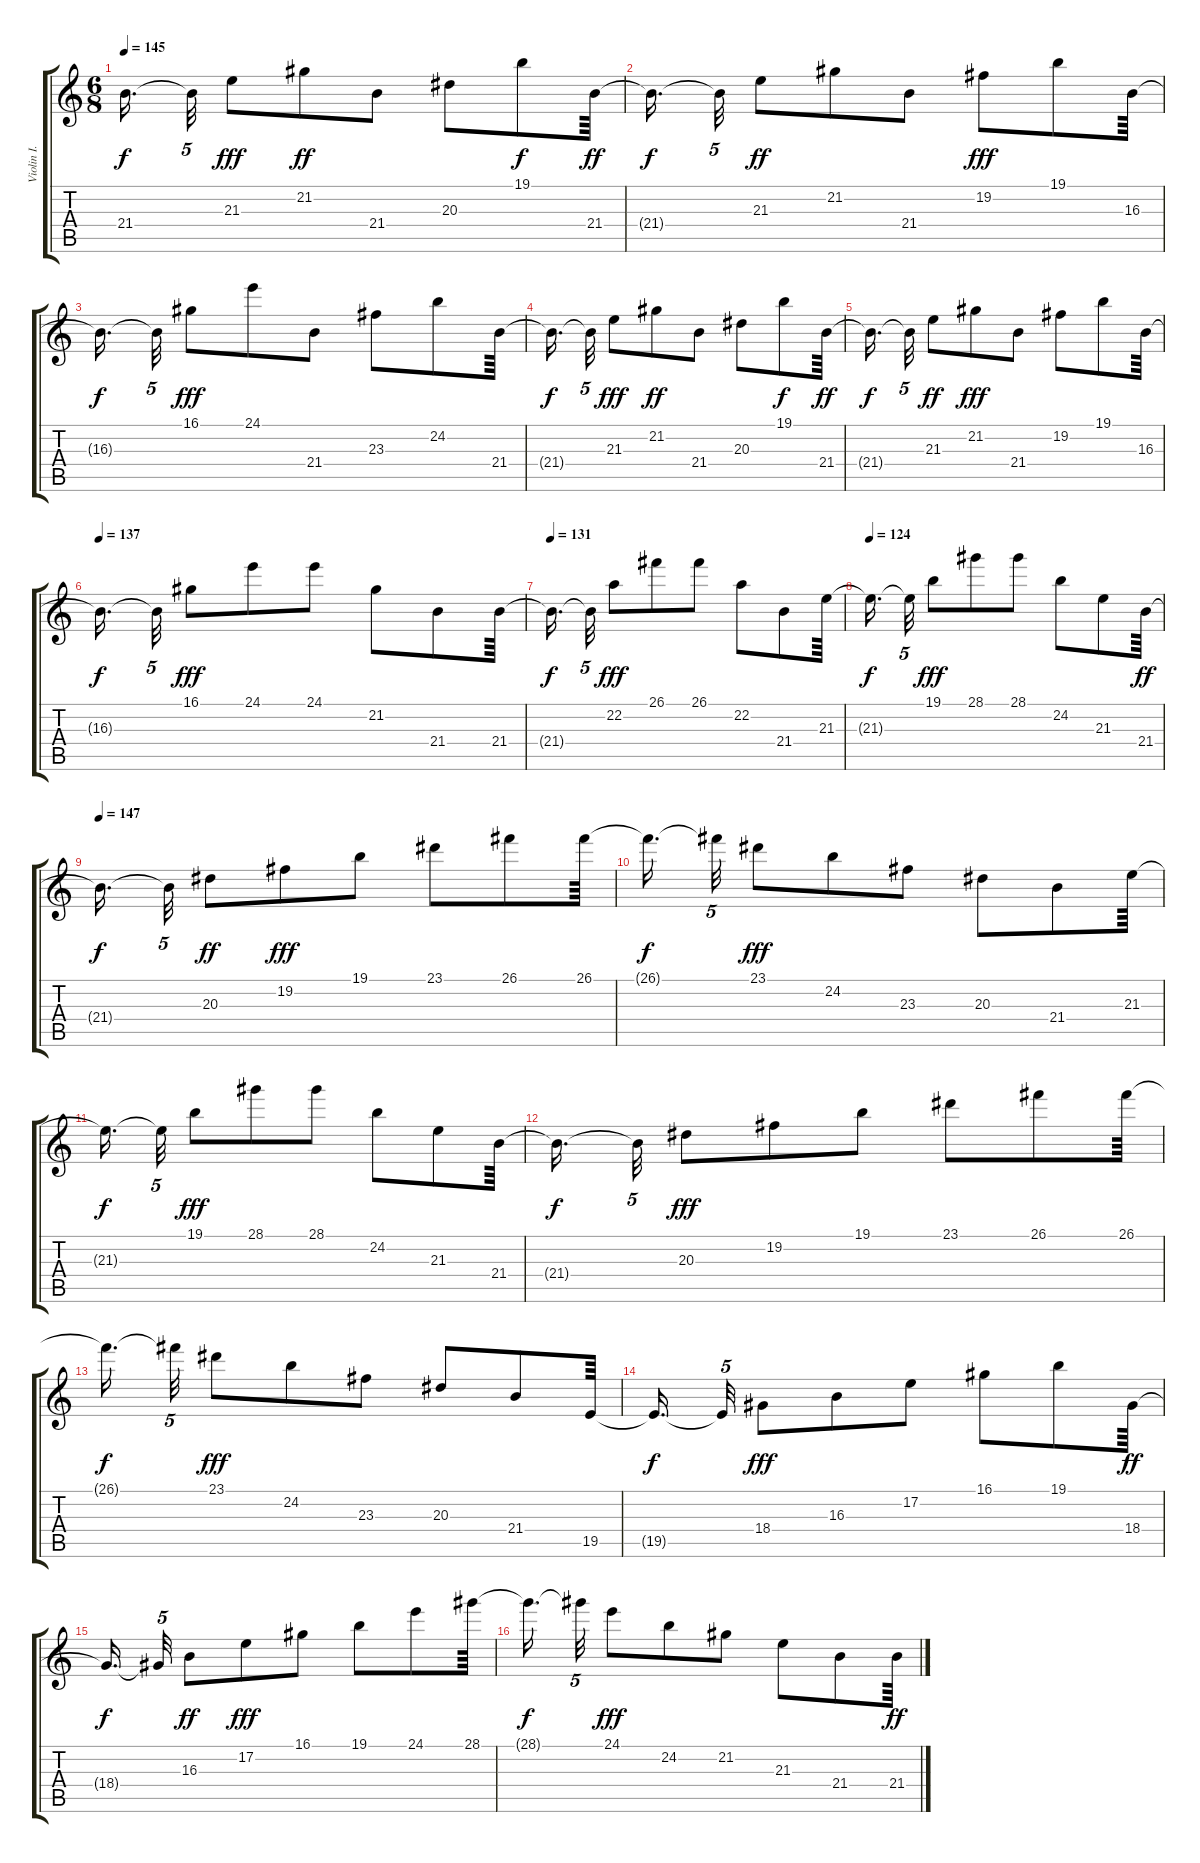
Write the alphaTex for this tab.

\track ("Violin I." "Violin I.") {instrument pizzicatostrings}
\staff {score tabs}
\tuning (E4 B3 G3 D3 A2 E2) {hide}
\ts (6 8)
\tempo 145
\clef g2
\ks c
21.4{t}.16{d dy f beam splitsecondary} 21.4{t}.32{tu (5 4)} 21.3.8{dy fff} 21.2.8{dy ff} 21.4.8 20.3.8 19.1.8{dy f} 21.4.64{dy ff} |
21.4{t}.16{d dy f beam splitsecondary} 21.4{t}.32{tu (5 4)} 21.3.8{dy ff} 21.2.8 21.4.8 19.2.8{dy fff} 19.1.8 16.3.64 |
16.3{t}.16{d dy f beam splitsecondary} 16.3{t}.32{tu (5 4)} 16.1.8{dy fff} 24.1.8 21.4.8 23.3.8 24.2.8 21.4.64 |
21.4{t}.16{d dy f beam splitsecondary} 21.4{t}.32{tu (5 4)} 21.3.8{dy fff} 21.2.8{dy ff} 21.4.8 20.3.8 19.1.8{dy f} 21.4.64{dy ff} |
21.4{t}.16{d dy f beam splitsecondary} 21.4{t}.32{tu (5 4)} 21.3.8{dy ff} 21.2.8{dy fff} 21.4.8 19.2.8 19.1.8 16.3.64 |
\tempo 137
16.3{t}.16{d dy f beam splitsecondary} 16.3{t}.32{tu (5 4)} 16.1.8{dy fff} 24.1.8 24.1.8 21.2.8 21.4.8 21.4.64 |
\tempo 131
21.4{t}.16{d dy f beam splitsecondary} 21.4{t}.32{tu (5 4)} 22.2.8{dy fff} 26.1.8 26.1.8 22.2.8 21.4.8 21.3.64 |
\tempo 124
21.3{t}.16{d dy f beam splitsecondary} 21.3{t}.32{tu (5 4)} 19.1.8{dy fff} 28.1.8 28.1.8 24.2.8 21.3.8 21.4.64{dy ff} |
\tempo 147
21.4{t}.16{d dy f beam splitsecondary} 21.4{t}.32{tu (5 4)} 20.3.8{dy ff} 19.2.8{dy fff} 19.1.8 23.1.8 26.1.8 26.1.64 |
26.1{t}.16{d dy f beam splitsecondary} 26.1{t}.32{tu (5 4)} 23.1.8{dy fff} 24.2.8 23.3.8 20.3.8 21.4.8 21.3.64 |
21.3{t}.16{d dy f beam splitsecondary} 21.3{t}.32{tu (5 4)} 19.1.8{dy fff} 28.1.8 28.1.8 24.2.8 21.3.8 21.4.64 |
21.4{t}.16{d dy f beam splitsecondary} 21.4{t}.32{tu (5 4)} 20.3.8{dy fff} 19.2.8 19.1.8 23.1.8 26.1.8 26.1.64 |
26.1{t}.16{d dy f beam splitsecondary} 26.1{t}.32{tu (5 4)} 23.1.8{dy fff} 24.2.8 23.3.8 20.3.8 21.4.8 19.5.64 |
19.5{t}.16{d dy f beam splitsecondary} 19.5{t}.32{tu (5 4)} 18.4.8{dy fff} 16.3.8 17.2.8 16.1.8 19.1.8 18.4.64{dy ff} |
18.4{t}.16{d dy f beam splitsecondary} 18.4{t}.32{tu (5 4)} 16.3.8{dy ff} 17.2.8{dy fff} 16.1.8 19.1.8 24.1.8 28.1.64 |
28.1{t}.16{d dy f beam splitsecondary} 28.1{t}.32{tu (5 4)} 24.1.8{dy fff} 24.2.8 21.2.8 21.3.8 21.4.8 21.4.64{dy ff}
